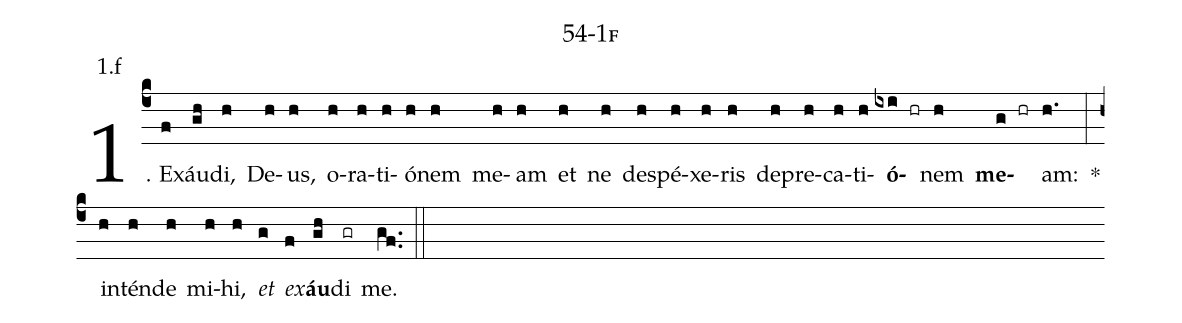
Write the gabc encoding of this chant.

name: 54-1f;
annotation: 1.f;
%%
(c4)1. Ex(f)áu(gh)di,(h) De(h)us,(h) o(h)ra(h)ti(h)ó(h)nem(h) me(h)am(h) et(h) ne(h) de(h)spé(h)xe(h)ris(h) de(h)pre(h)ca(h)ti(h)<b>ó</b>(ixi hr)nem(h) <b>me</b>(g hr)am:(h.) *(:) in(h)tén(h)de(h) mi(h)hi,(h) <i>et</i>(g) <i>ex</i>(f)<b>áu</b>(gh)di(gr) me.(gf..) (::)
